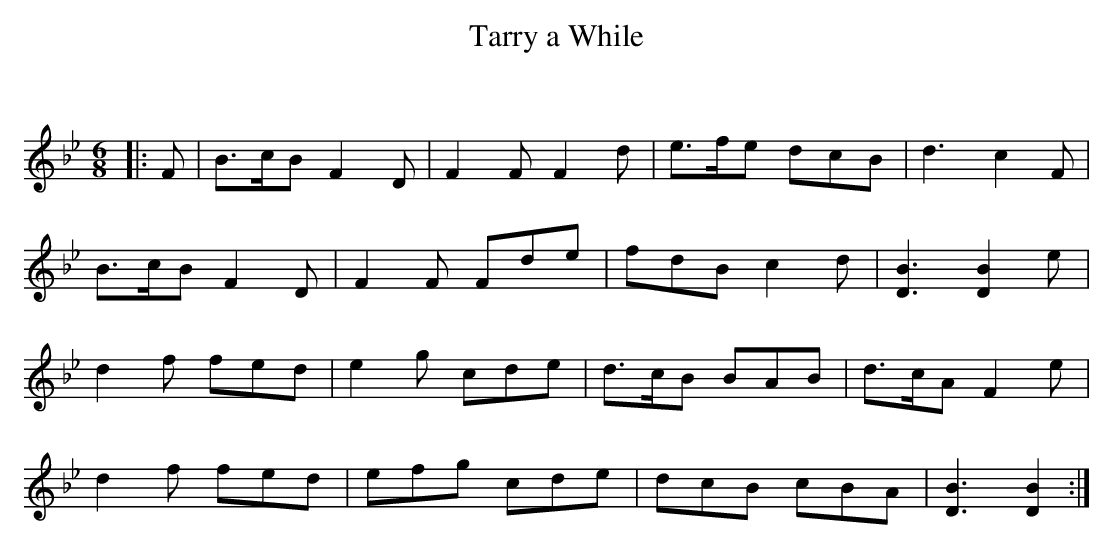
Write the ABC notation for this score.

X:1
T: Tarry a While
C:
Q:180
K:Bb
M:6/8
L:1/16
|:F2|B3cB2 F4D2|F4F2 F4d2|e3fe2 d2c2B2|d6c4F2|
B3cB2 F4D2|F4F2 F2d2e2|f2d2B2 c4d2|[B6D6] [B4D4]e2|
d4f2 f2e2d2|e4g2 c2d2e2|d3cB2 B2A2B2|d3cA2 F4e2|
d4f2 f2e2d2|e2f2g2 c2d2e2|d2c2B2 c2B2A2|[B6D6] [B4D4]:|
